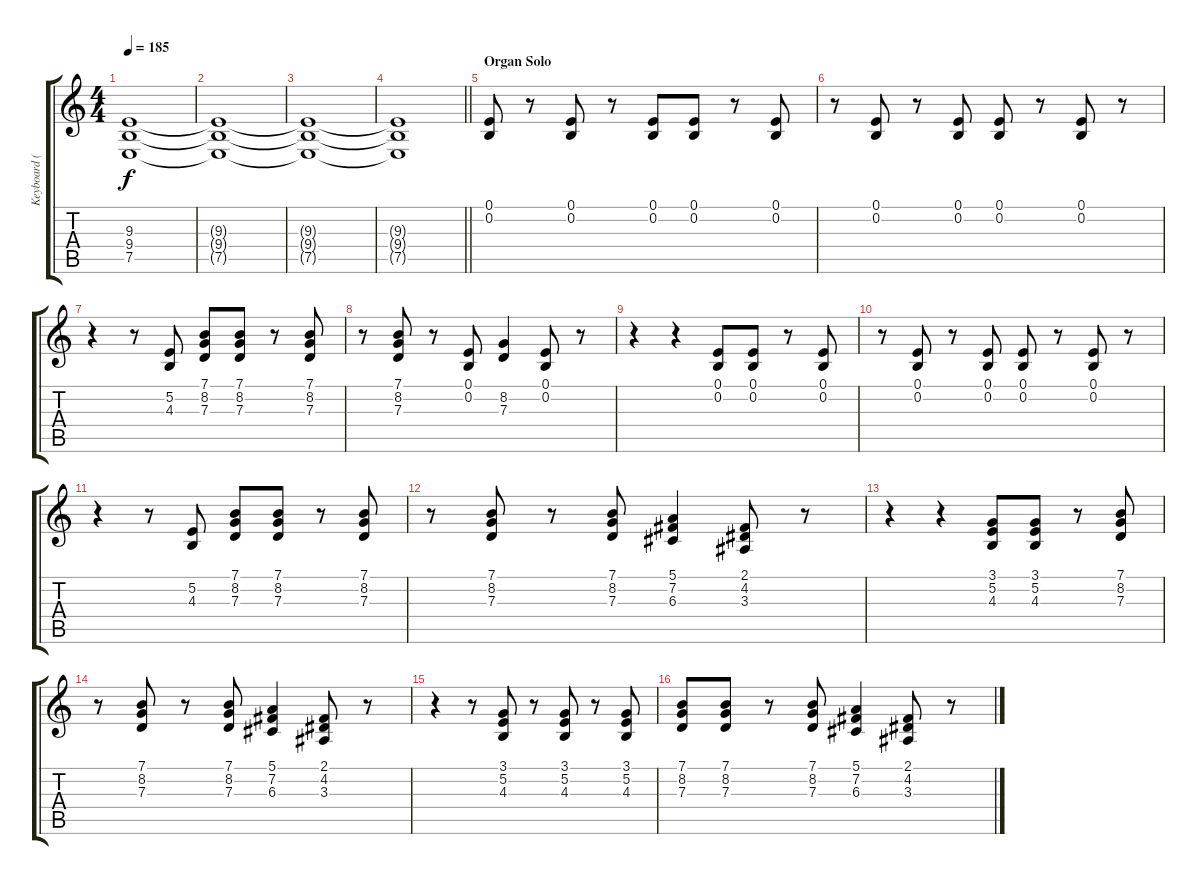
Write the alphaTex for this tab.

\track ("Keyboard (Optional Rhythm Guitar)" "Keyboard (") {instrument drawbarorgan}
\staff {score tabs}
\tuning (E4 B3 G3 D3 A2 E2) {hide}
\ts (4 4)
\tempo 185
\clef g2
\ks c
(9.3{t} 9.4{t} 7.5{t}).1{dy f} |
(9.3{t} 9.4{t} 7.5{t}).1 |
(9.3{t} 9.4{t} 7.5{t}).1 |
\barLineRight lightlight
(9.3{t} 9.4{t} 7.5{t}).1 |
\section ("" "Organ Solo")
(0.1 0.2).8 r.8 (0.1 0.2).8 r.8 (0.1 0.2).8 (0.1 0.2).8 r.8 (0.1 0.2).8 |
r.8 (0.1 0.2).8 r.8 (0.1 0.2).8 (0.1 0.2).8 r.8 (0.1 0.2).8 r.8 |
r.4 r.8 (5.2 4.3).8 (7.1 8.2 7.3).8 (7.1 8.2 7.3).8 r.8 (7.1 8.2 7.3).8 |
r.8 (7.1 8.2 7.3).8 r.8 (0.1 0.2).8 (8.2 7.3).4 (0.1 0.2).8 r.8 |
r.4 r.4 (0.1 0.2).8 (0.1 0.2).8 r.8 (0.1 0.2).8 |
r.8 (0.1 0.2).8 r.8 (0.1 0.2).8 (0.1 0.2).8 r.8 (0.1 0.2).8 r.8 |
r.4 r.8 (5.2 4.3).8 (7.1 8.2 7.3).8 (7.1 8.2 7.3).8 r.8 (7.1 8.2 7.3).8 |
r.8 (7.1 8.2 7.3).8 r.8 (7.1 8.2 7.3).8 (5.1 7.2 6.3).4 (2.1 4.2 3.3).8 r.8 |
r.4 r.4 (3.1 5.2 4.3).8 (3.1 5.2 4.3).8 r.8 (7.1 8.2 7.3).8 |
r.8 (7.1 8.2 7.3).8 r.8 (7.1 8.2 7.3).8 (5.1 7.2 6.3).4 (2.1 4.2 3.3).8 r.8 |
r.4 r.8 (3.1 5.2 4.3).8 r.8 (3.1 5.2 4.3).8 r.8 (3.1 5.2 4.3).8 |
(7.1 8.2 7.3).8 (7.1 8.2 7.3).8 r.8 (7.1 8.2 7.3).8 (5.1 7.2 6.3).4 (2.1 4.2 3.3).8 r.8
